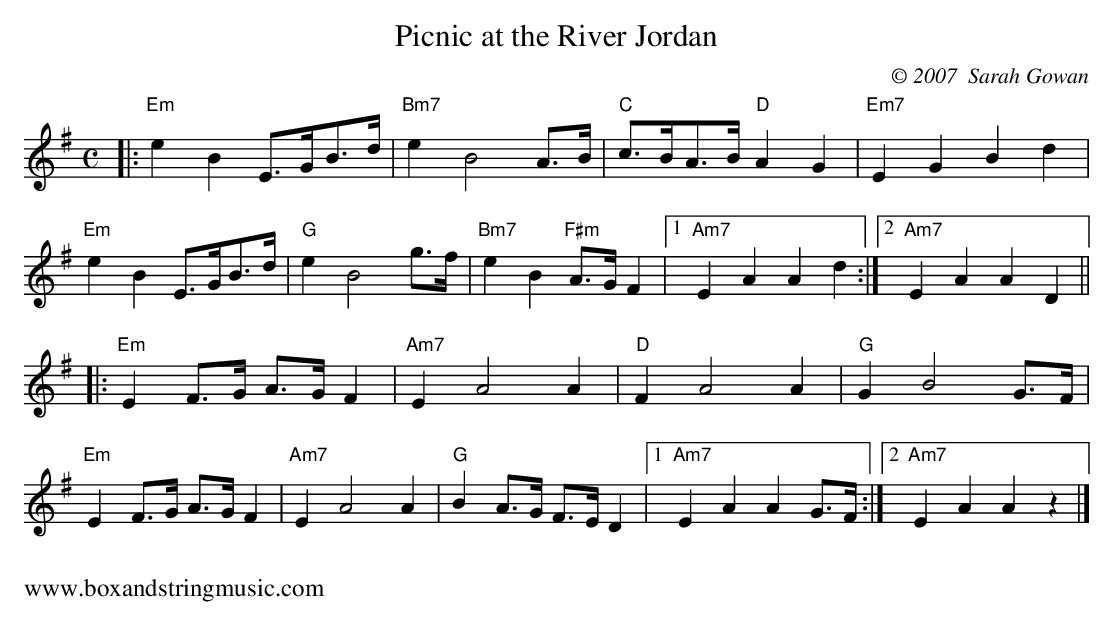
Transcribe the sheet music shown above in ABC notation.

X:1
T:Picnic at the River Jordan
C:© 2007  Sarah Gowan
M:C
K:Em
|:"Em"e2B2 E>GB>d|"Bm7"e2 B4 A>B|"C"c>BA>B "D"A2G2|"Em7"E2G2B2d2|
"Em"e2B2 E>GB>d|"G"e2 B4 g>f|"Bm7"e2B2 "F#m"A>GF2|1"Am7"E2A2A2d2:|2"Am7"E2A2A2D2||
|:"Em"E2F>G A>G F2|"Am7"E2A4A2|"D"F2A4A2|"G"G2B4G>F|
"Em"E2F>G A>G F2|"Am7"E2A4A2|"G"B2A>G F>E D2|1"Am7"E2A2A2G>F:|2"Am7"E2A2A2z2|]
